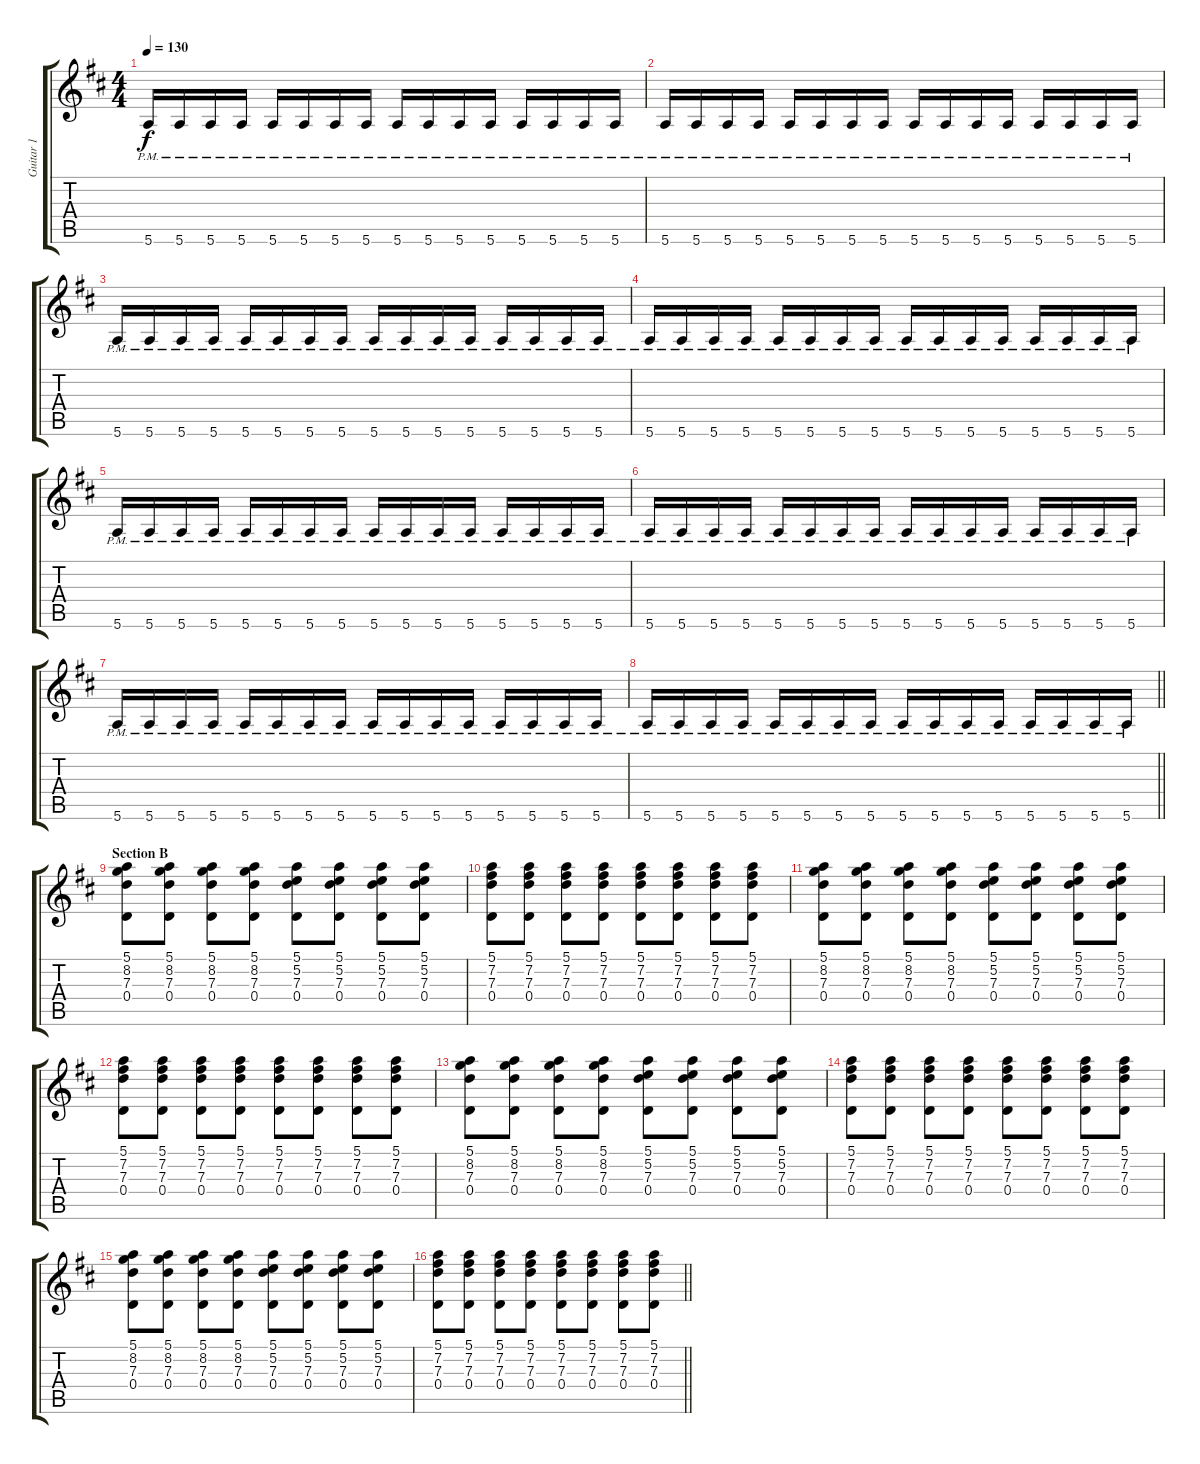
\track ("Guitar 1" "Guitar 1") {instrument electricguitarjazz}
\staff {score tabs}
\tuning (E4 B3 G3 D3 A2 E2) {hide}
\ts (4 4)
\tempo 130
\clef g2
\ks d
5.6{pm}.16{dy f} 5.6{pm}.16 5.6{pm}.16 5.6{pm}.16 5.6{pm}.16 5.6{pm}.16 5.6{pm}.16 5.6{pm}.16 5.6{pm}.16 5.6{pm}.16 5.6{pm}.16 5.6{pm}.16 5.6{pm}.16 5.6{pm}.16 5.6{pm}.16 5.6{pm}.16 |
5.6{pm}.16 5.6{pm}.16 5.6{pm}.16 5.6{pm}.16 5.6{pm}.16 5.6{pm}.16 5.6{pm}.16 5.6{pm}.16 5.6{pm}.16 5.6{pm}.16 5.6{pm}.16 5.6{pm}.16 5.6{pm}.16 5.6{pm}.16 5.6{pm}.16 5.6{pm}.16 |
5.6{pm}.16 5.6{pm}.16 5.6{pm}.16 5.6{pm}.16 5.6{pm}.16 5.6{pm}.16 5.6{pm}.16 5.6{pm}.16 5.6{pm}.16 5.6{pm}.16 5.6{pm}.16 5.6{pm}.16 5.6{pm}.16 5.6{pm}.16 5.6{pm}.16 5.6{pm}.16 |
5.6{pm}.16 5.6{pm}.16 5.6{pm}.16 5.6{pm}.16 5.6{pm}.16 5.6{pm}.16 5.6{pm}.16 5.6{pm}.16 5.6{pm}.16 5.6{pm}.16 5.6{pm}.16 5.6{pm}.16 5.6{pm}.16 5.6{pm}.16 5.6{pm}.16 5.6{pm}.16 |
5.6{pm}.16 5.6{pm}.16 5.6{pm}.16 5.6{pm}.16 5.6{pm}.16 5.6{pm}.16 5.6{pm}.16 5.6{pm}.16 5.6{pm}.16 5.6{pm}.16 5.6{pm}.16 5.6{pm}.16 5.6{pm}.16 5.6{pm}.16 5.6{pm}.16 5.6{pm}.16 |
5.6{pm}.16 5.6{pm}.16 5.6{pm}.16 5.6{pm}.16 5.6{pm}.16 5.6{pm}.16 5.6{pm}.16 5.6{pm}.16 5.6{pm}.16 5.6{pm}.16 5.6{pm}.16 5.6{pm}.16 5.6{pm}.16 5.6{pm}.16 5.6{pm}.16 5.6{pm}.16 |
5.6{pm}.16 5.6{pm}.16 5.6{pm}.16 5.6{pm}.16 5.6{pm}.16 5.6{pm}.16 5.6{pm}.16 5.6{pm}.16 5.6{pm}.16 5.6{pm}.16 5.6{pm}.16 5.6{pm}.16 5.6{pm}.16 5.6{pm}.16 5.6{pm}.16 5.6{pm}.16 |
\barLineRight lightlight
5.6{pm}.16 5.6{pm}.16 5.6{pm}.16 5.6{pm}.16 5.6{pm}.16 5.6{pm}.16 5.6{pm}.16 5.6{pm}.16 5.6{pm}.16 5.6{pm}.16 5.6{pm}.16 5.6{pm}.16 5.6{pm}.16 5.6{pm}.16 5.6{pm}.16 5.6{pm}.16 |
\section ("" "Section B")
(5.1 8.2 7.3 0.4).8 (5.1 8.2 7.3 0.4).8 (5.1 8.2 7.3 0.4).8 (5.1 8.2 7.3 0.4).8 (5.1 5.2 7.3 0.4).8 (5.1 5.2 7.3 0.4).8 (5.1 5.2 7.3 0.4).8 (5.1 5.2 7.3 0.4).8 |
(5.1 7.2 7.3 0.4).8 (5.1 7.2 7.3 0.4).8 (5.1 7.2 7.3 0.4).8 (5.1 7.2 7.3 0.4).8 (5.1 7.2 7.3 0.4).8 (5.1 7.2 7.3 0.4).8 (5.1 7.2 7.3 0.4).8 (5.1 7.2 7.3 0.4).8 |
(5.1 8.2 7.3 0.4).8 (5.1 8.2 7.3 0.4).8 (5.1 8.2 7.3 0.4).8 (5.1 8.2 7.3 0.4).8 (5.1 5.2 7.3 0.4).8 (5.1 5.2 7.3 0.4).8 (5.1 5.2 7.3 0.4).8 (5.1 5.2 7.3 0.4).8 |
(5.1 7.2 7.3 0.4).8 (5.1 7.2 7.3 0.4).8 (5.1 7.2 7.3 0.4).8 (5.1 7.2 7.3 0.4).8 (5.1 7.2 7.3 0.4).8 (5.1 7.2 7.3 0.4).8 (5.1 7.2 7.3 0.4).8 (5.1 7.2 7.3 0.4).8 |
(5.1 8.2 7.3 0.4).8 (5.1 8.2 7.3 0.4).8 (5.1 8.2 7.3 0.4).8 (5.1 8.2 7.3 0.4).8 (5.1 5.2 7.3 0.4).8 (5.1 5.2 7.3 0.4).8 (5.1 5.2 7.3 0.4).8 (5.1 5.2 7.3 0.4).8 |
(5.1 7.2 7.3 0.4).8 (5.1 7.2 7.3 0.4).8 (5.1 7.2 7.3 0.4).8 (5.1 7.2 7.3 0.4).8 (5.1 7.2 7.3 0.4).8 (5.1 7.2 7.3 0.4).8 (5.1 7.2 7.3 0.4).8 (5.1 7.2 7.3 0.4).8 |
(5.1 8.2 7.3 0.4).8 (5.1 8.2 7.3 0.4).8 (5.1 8.2 7.3 0.4).8 (5.1 8.2 7.3 0.4).8 (5.1 5.2 7.3 0.4).8 (5.1 5.2 7.3 0.4).8 (5.1 5.2 7.3 0.4).8 (5.1 5.2 7.3 0.4).8 |
\barLineRight lightlight
(5.1 7.2 7.3 0.4).8 (5.1 7.2 7.3 0.4).8 (5.1 7.2 7.3 0.4).8 (5.1 7.2 7.3 0.4).8 (5.1 7.2 7.3 0.4).8 (5.1 7.2 7.3 0.4).8 (5.1 7.2 7.3 0.4).8 (5.1 7.2 7.3 0.4).8
